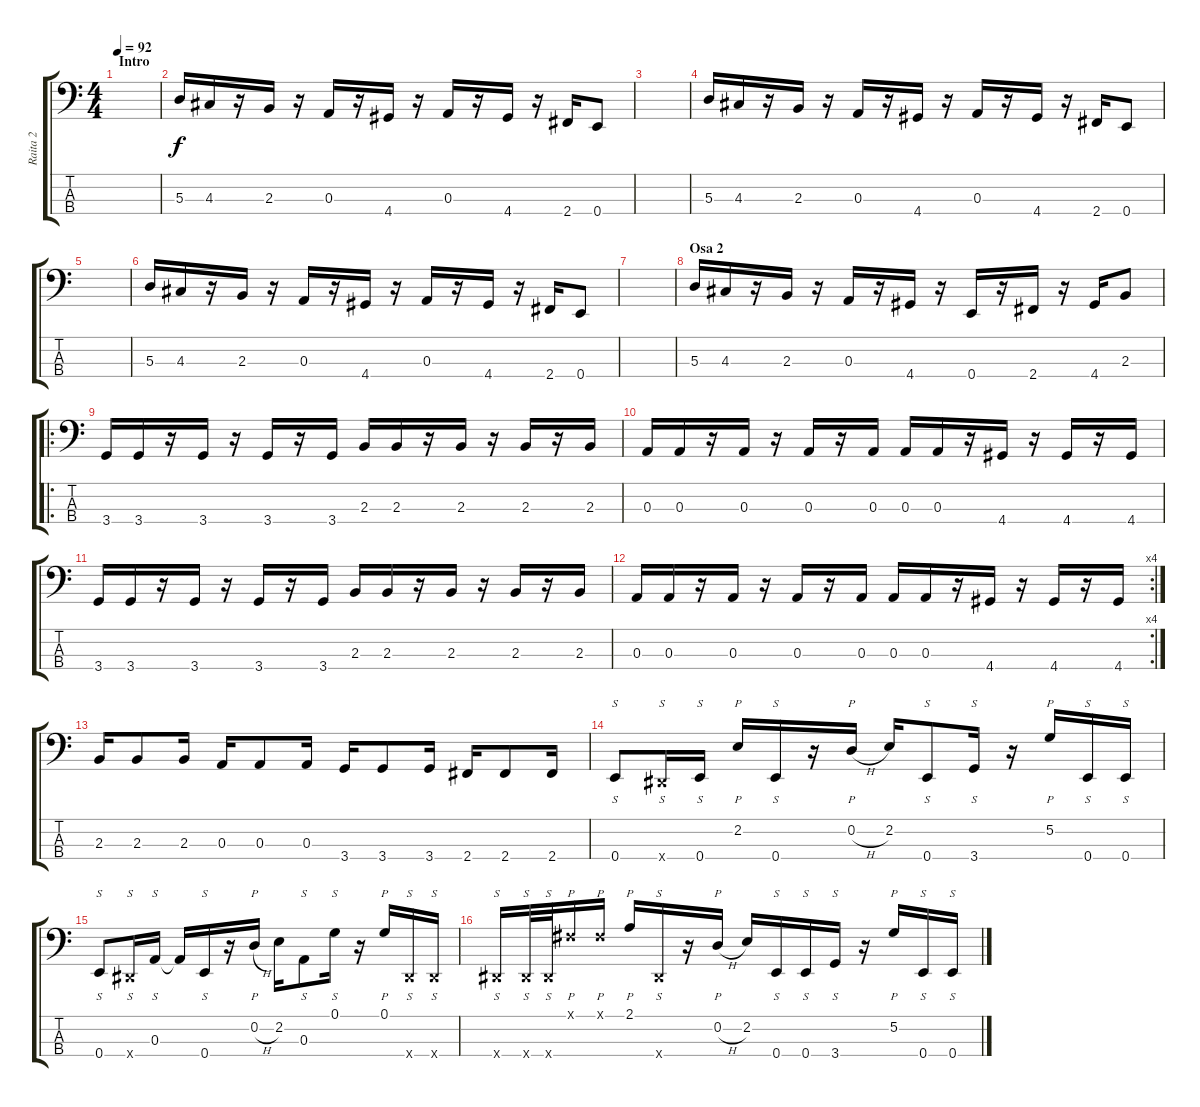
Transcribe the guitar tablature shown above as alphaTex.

\track ("Raita 2" "Raita 2") {instrument slapbass1}
\staff {score tabs}
\tuning (G2 D2 A1 E1) {hide}
\ts (4 4)
\section ("" "Intro")
\tempo 92
\clef f4
\ks c
|
5.3.16 4.3.16 r.16 2.3.16 r.16 0.3.16 r.16 4.4.16 r.16 0.3.16 r.16 4.4.16 r.16 2.4.16 0.4.8 |
|
5.3.16 4.3.16 r.16 2.3.16 r.16 0.3.16 r.16 4.4.16 r.16 0.3.16 r.16 4.4.16 r.16 2.4.16 0.4.8 |
|
5.3.16 4.3.16 r.16 2.3.16 r.16 0.3.16 r.16 4.4.16 r.16 0.3.16 r.16 4.4.16 r.16 2.4.16 0.4.8 |
|
\section ("" "Osa 2")
5.3.16 4.3.16 r.16 2.3.16 r.16 0.3.16 r.16 4.4.16 r.16 0.4.16 r.16 2.4.16 r.16 4.4.16 2.3.8 |
\ro
3.4.16 3.4.16 r.16 3.4.16 r.16 3.4.16 r.16 3.4.16 2.3.16 2.3.16 r.16 2.3.16 r.16 2.3.16 r.16 2.3.16 |
0.3.16 0.3.16 r.16 0.3.16 r.16 0.3.16 r.16 0.3.16 0.3.16 0.3.16 r.16 4.4.16 r.16 4.4.16 r.16 4.4.16 |
3.4.16 3.4.16 r.16 3.4.16 r.16 3.4.16 r.16 3.4.16 2.3.16 2.3.16 r.16 2.3.16 r.16 2.3.16 r.16 2.3.16 |
\rc 4
0.3.16 0.3.16 r.16 0.3.16 r.16 0.3.16 r.16 0.3.16 0.3.16 0.3.16 r.16 4.4.16 r.16 4.4.16 r.16 4.4.16 |
2.3.16 2.3.8 2.3.16 0.3.16 0.3.8 0.3.16 3.4.16 3.4.8 3.4.16 2.4.16 2.4.8 2.4.16 |
0.4.8{s} -1.4{x}.16{s} 0.4.16{s} 2.2.16{p} 0.4.16{s} r.16 0.2{h}.16{p} 2.2.16 0.4.8{s} 3.4.16{s} r.16 5.2.16{p} 0.4.16{s} 0.4.16{s} |
0.4.8{s} -1.4{x}.16{s} 0.3.16{s} 0.3{t}.16 0.4.16{s} r.16 0.2{h}.16{p} 2.2.16 0.3.8{s} 0.1.16{s} r.16 0.1.16{p} -1.4{x}.16{s} -1.4{x}.16{s} |
-1.4{x}.16{s} -1.4{x}.32{s} -1.4{x}.32{s} -1.1{x}.16{p} -1.1{x}.16{p} 2.1.16{p} -1.4{x}.16{s} r.16 0.2{h}.16{p} 2.2.16 0.4.16{s} 0.4.16{s} 3.4.16{s} r.16 5.2.16{p} 0.4.16{s} 0.4.16{s}
